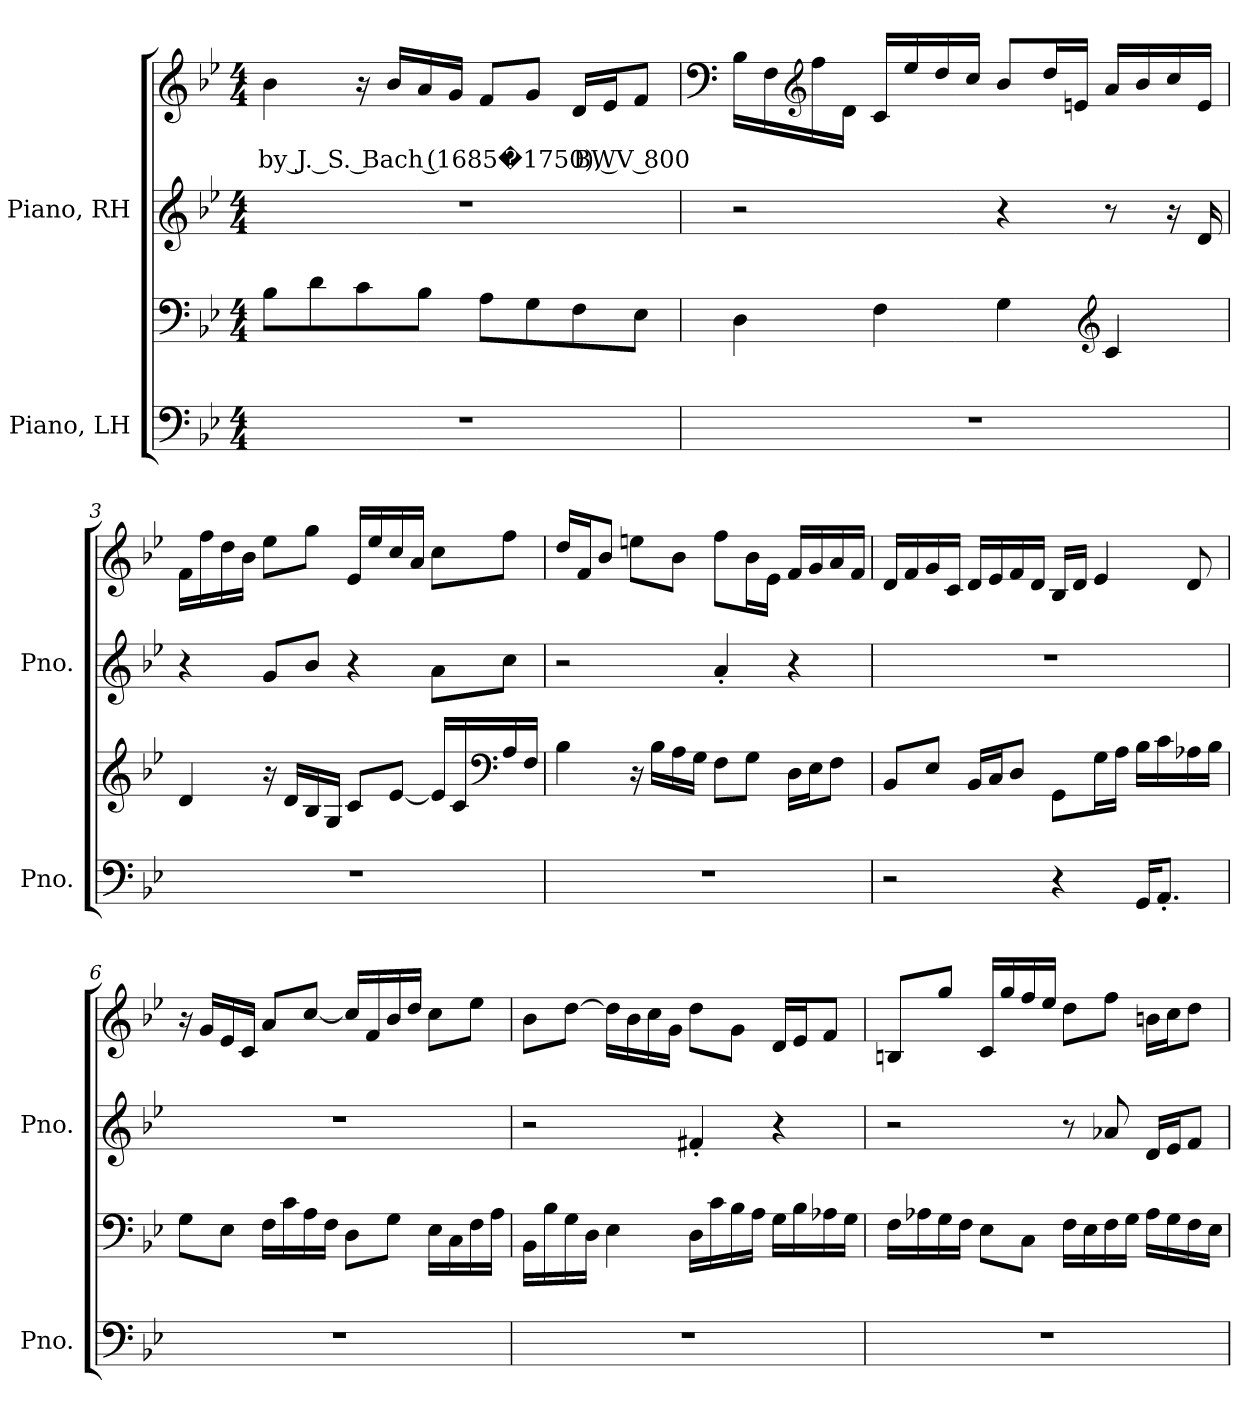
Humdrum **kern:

**kern	**kern	**kern	**kern	**text
*part2	*part2	*part1	*part1	*part1
*staff4	*staff3	*staff2	*staff1	*staff1
*I"Piano, LH	*	*I"Piano, RH	*	*
*I'Pno.	*	*I'Pno.	*	*
*clefF4	*clefF4	*clefG2	*clefG2	*
*k[b-e-]	*k[b-e-]	*k[b-e-]	*k[b-e-]	*
*M4/4	*M4/4	*M4/4	*M4/4	*
*MM80	*MM80	*MM80	*MM80	*
=1	=1	=1	=1	=1
!	!	!	!	!LO:LY:b
1r	8B-\L	1r	4b-\	by J. S. Bach (1685�1750), BWV 800
.	8d\	.	.	.
.	8c\	.	16r	.
.	.	.	16b-/LL	.
.	8B-\J	.	16a/	.
.	.	.	16g/JJ	.
.	8A\L	.	8f/L	.
.	8G\	.	8g/J	.
.	8F\	.	16d/LL	.
.	.	.	16e-/J	.
.	8E-\J	.	8f/J	.
!!LO:LB:g=z
=2	=2	=2	=2	=2
*	*	*	*clefF4	*
1r	4D\	2r	16B-\LL	.
.	.	.	16F\	.
*	*	*	*clefG2	*
.	.	.	16ff\	.
.	.	.	16d\JJ	.
.	4F\	.	16c/LL	.
.	.	.	16ee-/	.
.	.	.	16dd/	.
.	.	.	16cc/JJ	.
.	4G\	4r	8b-/L	.
.	.	.	16dd/L	.
.	.	.	16en/JJ	.
*	*clefG2	*	*	*
.	4c/	8r	16a/LL	.
.	.	.	16b-/	.
.	.	16r	16cc/	.
.	.	16d/	16e/JJ	.
=3	=3	=3	=3	=3
1r	4d/	4r	16f\LL	.
.	.	.	16ff\	.
.	.	.	16dd\	.
.	.	.	16b-\JJ	.
.	16r	8g/L	8ee-\L	.
.	16d/LL	.	.	.
.	16B-/	8b-/J	8gg\J	.
.	16G/JJ	.	.	.
.	8c/L	4r	16e-/LL	.
.	.	.	16ee-/	.
.	[8e-/J	.	16cc/	.
.	.	.	16a/JJ	.
.	16e-/LL]	8a\L	8cc\L	.
.	16c/	.	.	.
*	*clefF4	*	*	*
.	16A/	8cc\J	8ff\J	.
.	16F/JJ	.	.	.
!!LO:LB:g=z
=4	=4	=4	=4	=4
1r	4B-\	2r	16dd/LL	.
.	.	.	16f/J	.
.	.	.	8b-/J	.
.	16r	.	8een\L	.
.	16B-\LL	.	.	.
.	16A\	.	8b-\J	.
.	16G\JJ	.	.	.
.	8F\L	4a'/	8ff\L	.
.	8G\J	.	16b-\L	.
.	.	.	16e-\JJ	.
.	16D\LL	4r	16f/LL	.
.	16E-\J	.	16g/	.
.	8F\J	.	16a/	.
.	.	.	16f/JJ	.
=5	=5	=5	=5	=5
2r	8BB-/L	1r	16d/LL	.
.	.	.	16f/	.
.	8E-/J	.	16g/	.
.	.	.	16c/JJ	.
.	16BB-/LL	.	16d/LL	.
.	16C/J	.	16e-/	.
.	8D/J	.	16f/	.
.	.	.	16d/JJ	.
4r	8GG\L	.	16B-/LL	.
.	.	.	16d/JJ	.
.	16G\L	.	4e-/	.
.	16A\JJ	.	.	.
16GG/KL	16B-\LL	.	.	.
8.AA'/J	16c\	.	.	.
.	16A-X\	.	8d/	.
.	16B-\JJ	.	.	.
!!LO:PB:g=z
=6	=6	=6	=6	=6
1r	8G\L	1r	16r	.
.	.	.	16g/LL	.
.	8E-\J	.	16e-/	.
.	.	.	16c/JJ	.
.	16F\LL	.	8a/L	.
.	16c\	.	.	.
.	16A\	.	[8cc/J	.
.	16F\JJ	.	.	.
.	8D\L	.	16cc/LL]	.
.	.	.	16f/	.
.	8G\J	.	16b-/	.
.	.	.	16dd/JJ	.
.	16E-\LL	.	8cc\L	.
.	16C\	.	.	.
.	16F\	.	8ee-\J	.
.	16A\JJ	.	.	.
=7	=7	=7	=7	=7
1r	16BB-\LL	2r	8b-\L	.
.	16B-\	.	.	.
.	16G\	.	[8dd\J	.
.	16D\JJ	.	.	.
.	4E-\	.	16dd\LL]	.
.	.	.	16b-\	.
.	.	.	16cc\	.
.	.	.	16g\JJ	.
.	16D\LL	4f#X'/	8dd\L	.
.	16c\	.	.	.
.	16B-\	.	8g\J	.
.	16A\JJ	.	.	.
.	16G\LL	4r	16d/LL	.
.	16B-\	.	16e-/J	.
.	16A-X\	.	8f/J	.
.	16G\JJ	.	.	.
!!LO:LB:g=z
=8	=8	=8	=8	=8
1r	16F\LL	2r	8Bn/L	.
.	16A-X\	.	.	.
.	16G\	.	8gg/J	.
.	16F\JJ	.	.	.
.	8E-\L	.	16c/LL	.
.	.	.	16gg/	.
.	8C\J	.	16ff/	.
.	.	.	16ee-/JJ	.
.	16F\LL	8r	8dd\L	.
.	16E-\	.	.	.
.	16F\	8a-X/	8ff\J	.
.	16G\JJ	.	.	.
.	16A-\LL	16d/LL	16bn\LL	.
.	16G\	16e-/J	16cc\J	.
.	16F\	8f/J	8dd\J	.
.	16E-\JJ	.	.	.
=	=	=	=	=
*-	*-	*-	*-	*-
